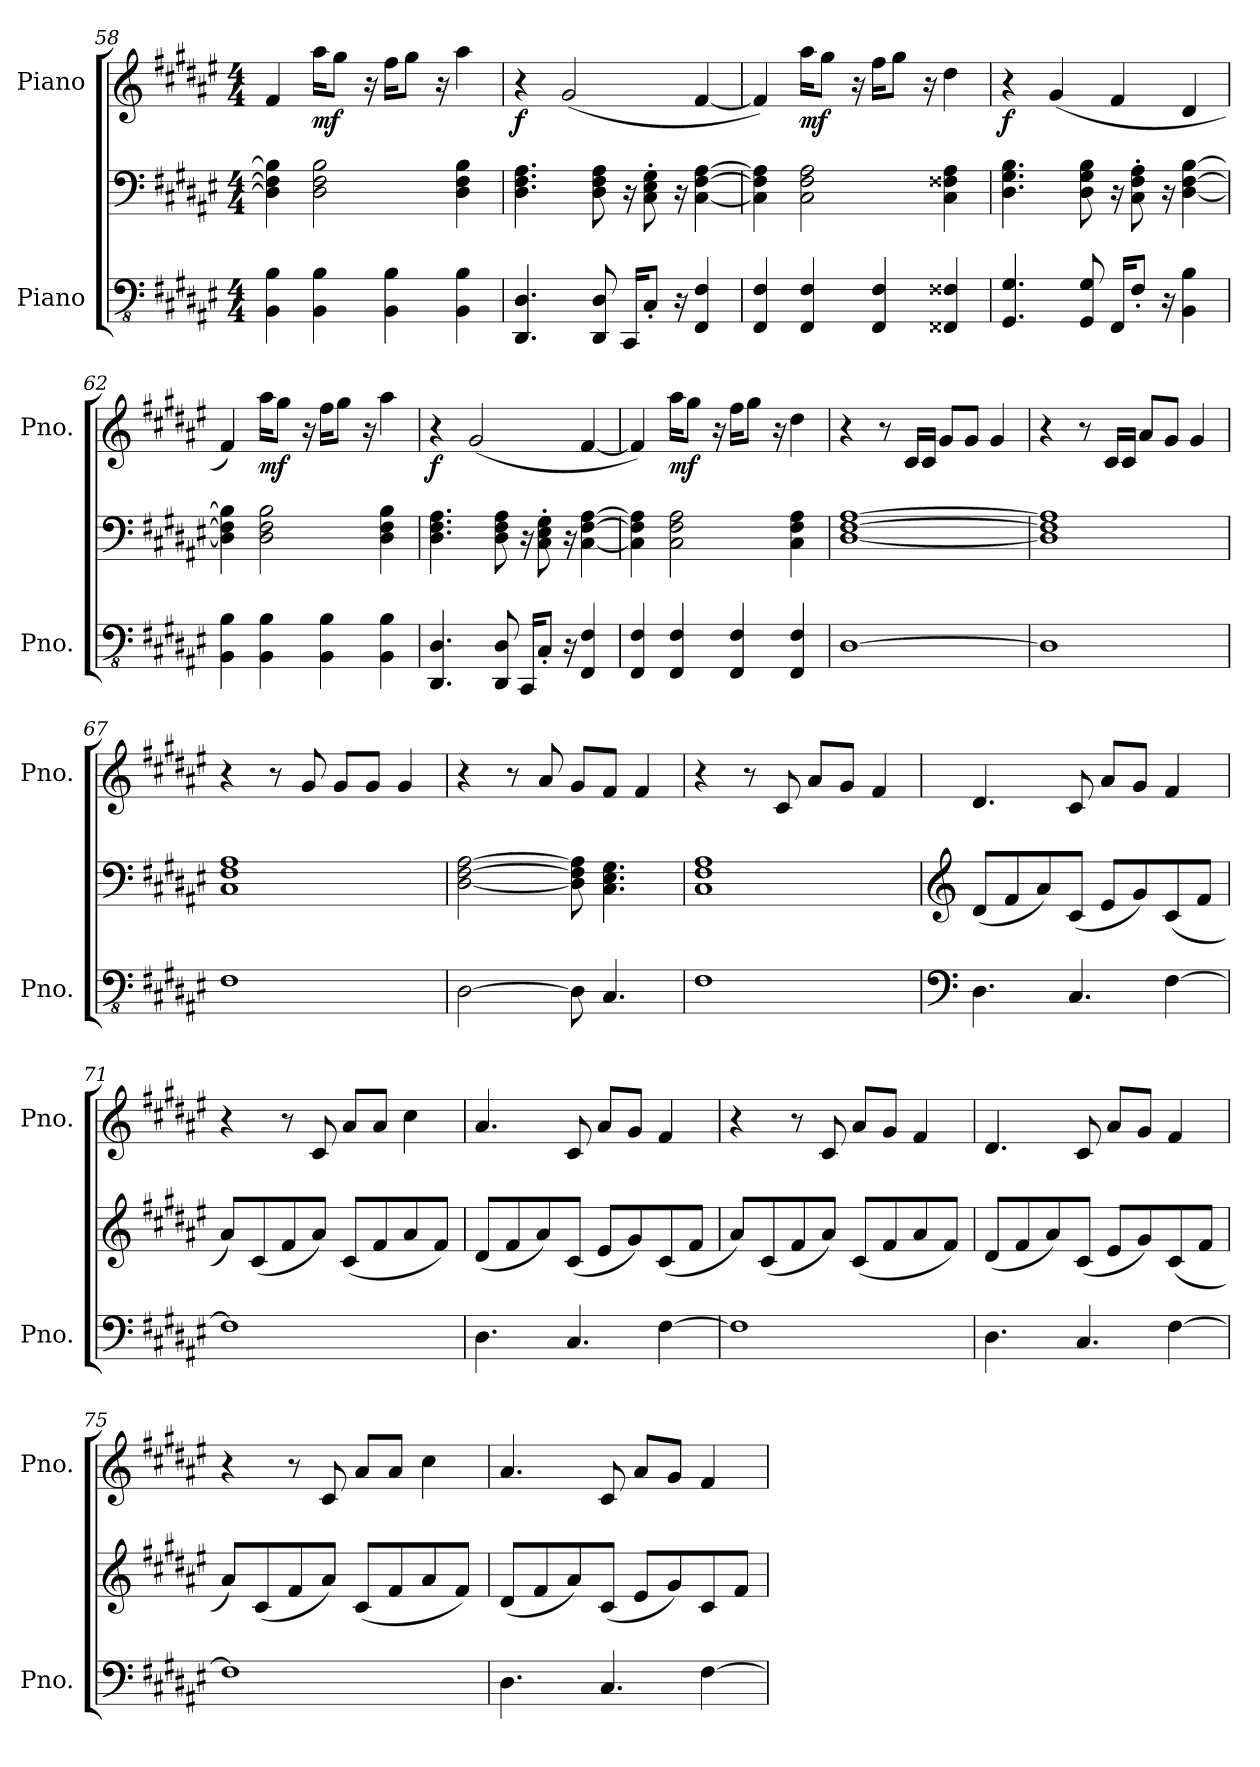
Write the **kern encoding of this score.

**kern	**kern	**kern	**dynam
*part2	*part2	*part1	*part1
*staff3	*staff2	*staff1	*staff1
*I"Piano	*	*I"Piano	*
*I'Pno.	*	*I'Pno.	*
*clefFv4	*clefF4	*clefG2	*
*k[f#c#g#d#a#e#]	*k[f#c#g#d#a#e#]	*k[f#c#g#d#a#e#]	*
*M4/4	*M4/4	*M4/4	*
=58	=58	=58	=58
4BBB\ 4BB\	4D#\] 4F#\] 4B\]	4f#/	.
!	!	!	!LO:DY:b
4BBB\ 4BB\	2D#\ 2F#\ 2B\	16aa#\KL	mf
.	.	8gg#\J	.
.	.	16r	.
4BBB\ 4BB\	.	16ff#\KL	.
.	.	8gg#\J	.
.	.	16r	.
4BBB\ 4BB\	4D#\ 4F#\ 4B\	4aa#\	.
!!LO:PB:g=z
=59	=59	=59	=59
!	!	!	!LO:DY:b
4.DDD#/ 4.DD#/	4.D#\ 4.F#\ 4.A#\	4r	f
.	.	(<2g#/	.
8DDD#/ 8DD#/	8D#\ 8F#\ 8A#\	.	.
16CCC#/KL	16r	.	.
8CC#'/J	8C#\' 8E#\' 8G#\'	.	.
16r	16r	.	.
4FFF#/ 4FF#/	[4C#\ [4F#\ [4A#\	[4f#/	.
=60	=60	=60	=60
4FFF#/ 4FF#/	4C#\] 4F#\] 4A#\]	4f#/])	.
!	!	!	!LO:DY:b
4FFF#/ 4FF#/	2C#\ 2F#\ 2A#\	16aa#\KL	mf
.	.	8gg#\J	.
.	.	16r	.
4FFF#/ 4FF#/	.	16ff#\KL	.
.	.	8gg#\J	.
.	.	16r	.
4FFF##X/ 4FF##X/	4C#\ 4F##X\ 4A#\	4dd#\	.
=61	=61	=61	=61
!	!	!	!LO:DY:b
4.GGG#/ 4.GG#/	4.D#\ 4.G#\ 4.B\	4r	f
.	.	(<4g#/	.
8GGG#/ 8GG#/	8D#\ 8G#\ 8B\	.	.
16FFF#/KL	16r	4f#/	.
8FF#'/J	8C#\' 8F#\' 8A#\'	.	.
16r	16r	.	.
4BBB\ 4BB\	[4D#\ [4F#\ [4B\	4d#/	.
=62	=62	=62	=62
4BBB\ 4BB\	4D#\] 4F#\] 4B\]	4f#/)	.
!	!	!	!LO:DY:b
4BBB\ 4BB\	2D#\ 2F#\ 2B\	16aa#\KL	mf
.	.	8gg#\J	.
.	.	16r	.
4BBB\ 4BB\	.	16ff#\KL	.
.	.	8gg#\J	.
.	.	16r	.
4BBB\ 4BB\	4D#\ 4F#\ 4B\	4aa#\	.
=63	=63	=63	=63
!	!	!	!LO:DY:b
4.DDD#/ 4.DD#/	4.D#\ 4.F#\ 4.A#\	4r	f
.	.	(<2g#/	.
8DDD#/ 8DD#/	8D#\ 8F#\ 8A#\	.	.
16CCC#/KL	16r	.	.
8CC#'/J	8C#\' 8E#\' 8G#\'	.	.
16r	16r	.	.
4FFF#/ 4FF#/	[4C#\ [4F#\ [4A#\	[4f#/	.
!!LO:LB:g=z
=64	=64	=64	=64
4FFF#/ 4FF#/	4C#\] 4F#\] 4A#\]	4f#/])	.
!	!	!	!LO:DY:b
4FFF#/ 4FF#/	2C#\ 2F#\ 2A#\	16aa#\KL	mf
.	.	8gg#\J	.
.	.	16r	.
4FFF#/ 4FF#/	.	16ff#\KL	.
.	.	8gg#\J	.
.	.	16r	.
4FFF#/ 4FF#/	4C#\ 4F#\ 4A#\	4dd#\	.
=65	=65	=65	=65
[1DD#	[1D# [1F# [1A#	4r	.
.	.	8r	.
.	.	16c#/LL	.
.	.	16c#/JJ	.
.	.	8g#/L	.
.	.	8g#/J	.
.	.	4g#/	.
=66	=66	=66	=66
1DD#]	1D#] 1F#] 1A#]	4r	.
.	.	8r	.
.	.	16c#/LL	.
.	.	16c#/JJ	.
.	.	8a#/L	.
.	.	8g#/J	.
.	.	4g#/	.
=67	=67	=67	=67
1FF#	1C# 1F# 1A#	4r	.
.	.	8r	.
.	.	8g#/	.
.	.	8g#/L	.
.	.	8g#/J	.
.	.	4g#/	.
=68	=68	=68	=68
[2DD#\	[2D#\ [2F#\ [2A#\	4r	.
.	.	8r	.
.	.	8a#/	.
8DD#\]	8D#\] 8F#\] 8A#\]	8g#/L	.
4.CC#/	4.C#\ 4.E#\ 4.G#\	8f#/J	.
.	.	4f#/	.
!!LO:LB:g=z
=69	=69	=69	=69
1FF#	1C# 1F# 1A#	4r	.
.	.	8r	.
.	.	8c#/	.
.	.	8a#/L	.
.	.	8g#/J	.
.	.	4f#/	.
=70	=70	=70	=70
*clefF4	*clefG2	*	*
4.D#\	(<8d#/L	4.d#/	.
.	8f#/	.	.
.	8a#/)	.	.
4.C#/	(<8c#/J	8c#/	.
.	8e#/L	8a#/L	.
.	8g#/)	8g#/J	.
[4F#\	(<8c#/	4f#/	.
.	8f#/J	.	.
=71	=71	=71	=71
1F#]	8a#/L)	4r	.
.	(<8c#/	.	.
.	8f#/	8r	.
.	8a#/J)	8c#/	.
.	(<8c#/L	8a#/L	.
.	8f#/	8a#/J	.
.	8a#/	4cc#\	.
.	8f#/J)	.	.
=72	=72	=72	=72
4.D#\	(<8d#/L	4.a#/	.
.	8f#/	.	.
.	8a#/)	.	.
4.C#/	(<8c#/J	8c#/	.
.	8e#/L	8a#/L	.
.	8g#/)	8g#/J	.
[4F#\	(<8c#/	4f#/	.
.	8f#/J	.	.
=73	=73	=73	=73
1F#]	8a#/L)	4r	.
.	(<8c#/	.	.
.	8f#/	8r	.
.	8a#/J)	8c#/	.
.	(<8c#/L	8a#/L	.
.	8f#/	8g#/J	.
.	8a#/	4f#/	.
.	8f#/J)	.	.
!!LO:LB:g=z
=74	=74	=74	=74
4.D#\	(<8d#/L	4.d#/	.
.	8f#/	.	.
.	8a#/)	.	.
4.C#/	(<8c#/J	8c#/	.
.	8e#/L	8a#/L	.
.	8g#/)	8g#/J	.
[4F#\	(<8c#/	4f#/	.
.	8f#/J	.	.
=75	=75	=75	=75
1F#]	8a#/L)	4r	.
.	(<8c#/	.	.
.	8f#/	8r	.
.	8a#/J)	8c#/	.
.	(<8c#/L	8a#/L	.
.	8f#/	8a#/J	.
.	8a#/	4cc#\	.
.	8f#/J)	.	.
=76	=76	=76	=76
4.D#\	(<8d#/L	4.a#/	.
.	8f#/	.	.
.	8a#/)	.	.
4.C#/	(<8c#/J	8c#/	.
.	8e#/L	8a#/L	.
.	8g#/)	8g#/J	.
[4F#\	8c#/	4f#/	.
.	8f#/J	.	.
=	=	=	=
*-	*-	*-	*-
